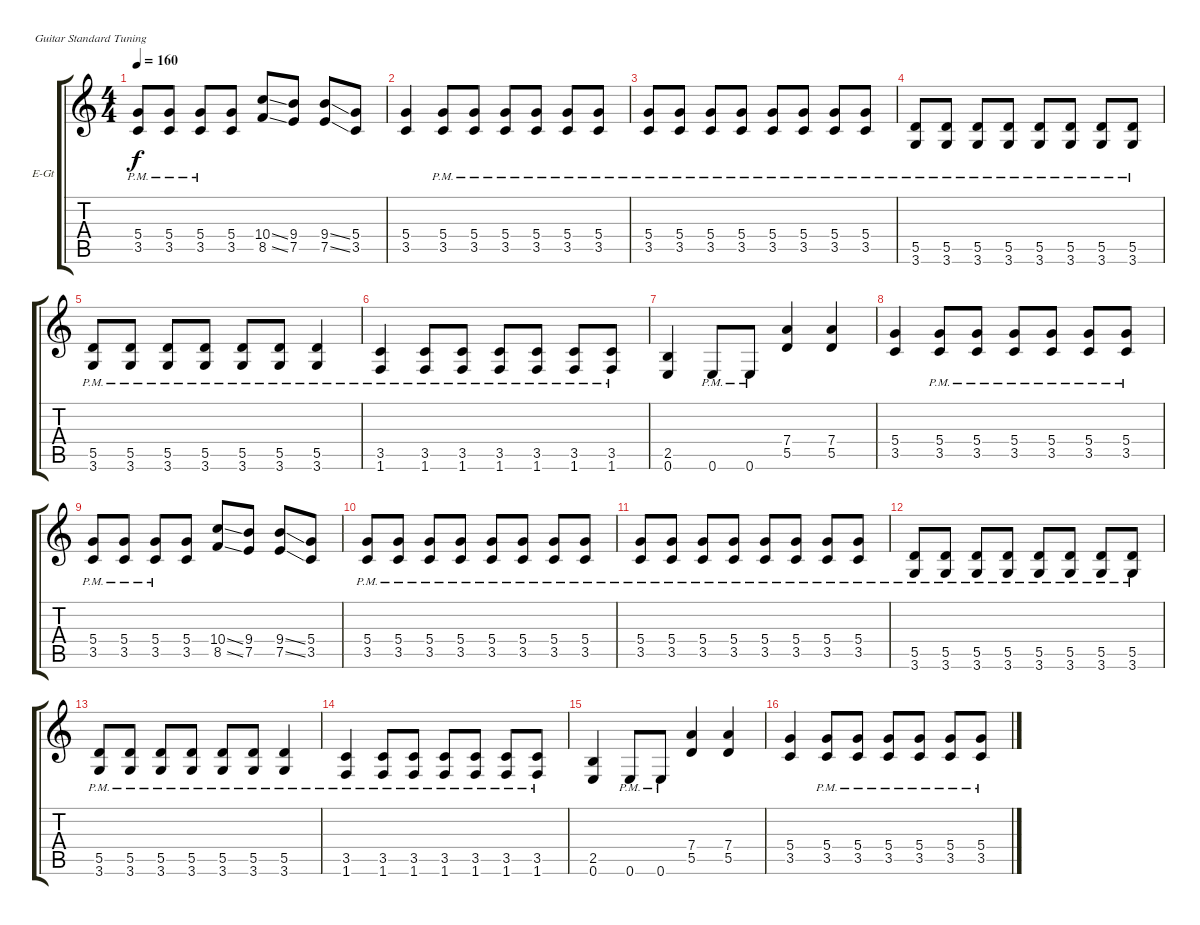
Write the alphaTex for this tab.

\bracketExtendMode groupsimilarinstruments
\firstSystemTrackNameOrientation horizontal
\otherSystemsTrackNameOrientation horizontal
\track ("Spur 1" "E-Gt") {instrument distortionguitar}
\staff {score tabs}
\tuning (E4 B3 G3 D3 A2 E2)
\ts (4 4)
\tempo 160
\clef g2
\ks c
(5.4{pm} 3.5{pm}).8{dy f} (5.4{pm} 3.5{pm}).8 (5.4{pm} 3.5{pm}).8 (5.4 3.5).8 (10.4{ss} 8.5{ss}).8 (9.4 7.5).8 (9.4{ss} 7.5{ss}).8 (5.4 3.5).8 |
(5.4 3.5).4 (5.4{pm} 3.5{pm}).8 (5.4{pm} 3.5{pm}).8 (5.4{pm} 3.5{pm}).8 (5.4{pm} 3.5{pm}).8 (5.4{pm} 3.5{pm}).8 (5.4{pm} 3.5{pm}).8 |
(5.4{pm} 3.5{pm}).8 (5.4{pm} 3.5{pm}).8 (5.4{pm} 3.5{pm}).8 (5.4{pm} 3.5{pm}).8 (5.4{pm} 3.5{pm}).8 (5.4{pm} 3.5{pm}).8 (5.4{pm} 3.5{pm}).8 (5.4{pm} 3.5{pm}).8 |
(5.5{pm} 3.6{pm}).8 (5.5{pm} 3.6{pm}).8 (5.5{pm} 3.6{pm}).8 (5.5{pm} 3.6{pm}).8 (5.5{pm} 3.6{pm}).8 (5.5{pm} 3.6{pm}).8 (5.5{pm} 3.6{pm}).8 (5.5{pm} 3.6{pm}).8 |
(5.5{pm} 3.6{pm}).8 (5.5{pm} 3.6{pm}).8 (5.5{pm} 3.6{pm}).8 (5.5{pm} 3.6{pm}).8 (5.5{pm} 3.6{pm}).8 (5.5{pm} 3.6{pm}).8 (5.5{pm} 3.6{pm}).4 |
(3.5{pm} 1.6{pm}).4 (3.5{pm} 1.6{pm}).8 (3.5{pm} 1.6{pm}).8 (3.5{pm} 1.6{pm}).8 (3.5{pm} 1.6{pm}).8 (3.5{pm} 1.6{pm}).8 (3.5{pm} 1.6{pm}).8 |
(0.6 2.5).4 0.6{pm}.8 0.6{pm}.8 (5.5 7.4).4 (7.4 5.5).4 |
(5.4 3.5).4 (5.4{pm} 3.5{pm}).8 (5.4{pm} 3.5{pm}).8 (5.4{pm} 3.5{pm}).8 (5.4{pm} 3.5{pm}).8 (5.4{pm} 3.5{pm}).8 (5.4{pm} 3.5{pm}).8 |
(5.4{pm} 3.5{pm}).8 (5.4{pm} 3.5{pm}).8 (5.4{pm} 3.5{pm}).8 (5.4 3.5).8 (10.4{ss} 8.5{ss}).8 (9.4 7.5).8 (9.4{ss} 7.5{ss}).8 (5.4 3.5).8 |
(5.4{pm} 3.5{pm}).8 (5.4{pm} 3.5{pm}).8 (5.4{pm} 3.5{pm}).8 (5.4{pm} 3.5{pm}).8 (5.4{pm} 3.5{pm}).8 (5.4{pm} 3.5{pm}).8 (5.4{pm} 3.5{pm}).8 (5.4{pm} 3.5{pm}).8 |
(5.4{pm} 3.5{pm}).8 (5.4{pm} 3.5{pm}).8 (5.4{pm} 3.5{pm}).8 (5.4{pm} 3.5{pm}).8 (5.4{pm} 3.5{pm}).8 (5.4{pm} 3.5{pm}).8 (5.4{pm} 3.5{pm}).8 (5.4{pm} 3.5{pm}).8 |
(5.5{pm} 3.6{pm}).8 (5.5{pm} 3.6{pm}).8 (5.5{pm} 3.6{pm}).8 (5.5{pm} 3.6{pm}).8 (5.5{pm} 3.6{pm}).8 (5.5{pm} 3.6{pm}).8 (5.5{pm} 3.6{pm}).8 (5.5{pm} 3.6{pm}).8 |
(5.5{pm} 3.6{pm}).8 (5.5{pm} 3.6{pm}).8 (5.5{pm} 3.6{pm}).8 (5.5{pm} 3.6{pm}).8 (5.5{pm} 3.6{pm}).8 (5.5{pm} 3.6{pm}).8 (5.5{pm} 3.6{pm}).4 |
(3.5{pm} 1.6{pm}).4 (3.5{pm} 1.6{pm}).8 (3.5{pm} 1.6{pm}).8 (3.5{pm} 1.6{pm}).8 (3.5{pm} 1.6{pm}).8 (3.5{pm} 1.6{pm}).8 (3.5{pm} 1.6{pm}).8 |
(0.6 2.5).4 0.6{pm}.8 0.6{pm}.8 (5.5 7.4).4 (7.4 5.5).4 |
(5.4 3.5).4 (5.4{pm} 3.5{pm}).8 (5.4{pm} 3.5{pm}).8 (5.4{pm} 3.5{pm}).8 (5.4{pm} 3.5{pm}).8 (5.4{pm} 3.5{pm}).8 (5.4{pm} 3.5{pm}).8
